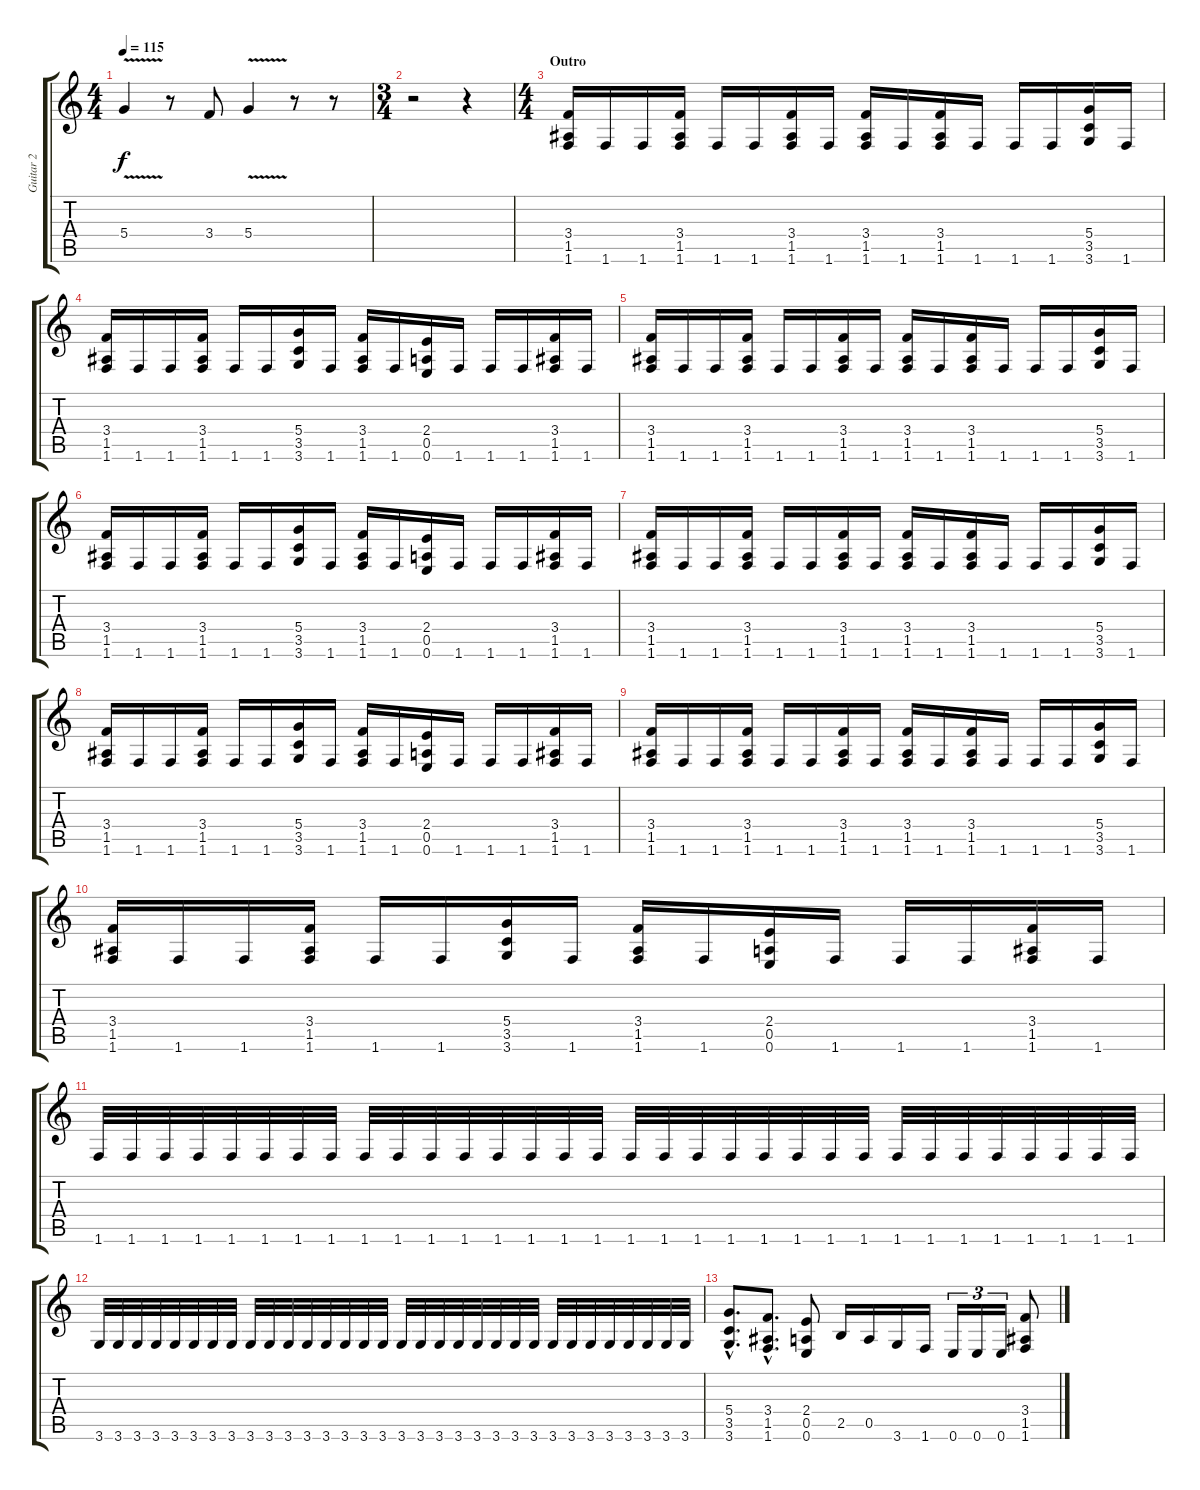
\track ("Guitar 2" "Guitar 2") {instrument guitarharmonics}
\staff {score tabs}
\tuning (E4 B3 G3 D3 A2 E2) {hide}
\ts (4 4)
\tempo 115
\clef g2
\ks c
5.4{v}.4{dy f} r.8 3.4.8 5.4{v}.4 r.8 r.8 |
\ts (3 4)
r.2 r.4 |
\ts (4 4)
\section ("" "Outro")
(3.4 1.5 1.6).16{instrument lead1square} 1.6.16 1.6.16 (3.4 1.5 1.6).16 1.6.16 1.6.16 (3.4 1.5 1.6).16 1.6.16 (3.4 1.5 1.6).16 1.6.16 (3.4 1.5 1.6).16 1.6.16 1.6.16 1.6.16 (5.4 3.5 3.6).16 1.6.16 |
(3.4 1.5 1.6).16 1.6.16 1.6.16 (3.4 1.5 1.6).16 1.6.16 1.6.16 (5.4 3.5 3.6).16 1.6.16 (3.4 1.5 1.6).16 1.6.16 (2.4 0.5 0.6).16 1.6.16 1.6.16 1.6.16 (3.4 1.5 1.6).16 1.6.16 |
(3.4 1.5 1.6).16 1.6.16 1.6.16 (3.4 1.5 1.6).16 1.6.16 1.6.16 (3.4 1.5 1.6).16 1.6.16 (3.4 1.5 1.6).16 1.6.16 (3.4 1.5 1.6).16 1.6.16 1.6.16 1.6.16 (5.4 3.5 3.6).16 1.6.16 |
(3.4 1.5 1.6).16 1.6.16 1.6.16 (3.4 1.5 1.6).16 1.6.16 1.6.16 (5.4 3.5 3.6).16 1.6.16 (3.4 1.5 1.6).16 1.6.16 (2.4 0.5 0.6).16 1.6.16 1.6.16 1.6.16 (3.4 1.5 1.6).16 1.6.16 |
(3.4 1.5 1.6).16 1.6.16 1.6.16 (3.4 1.5 1.6).16 1.6.16 1.6.16 (3.4 1.5 1.6).16 1.6.16 (3.4 1.5 1.6).16 1.6.16 (3.4 1.5 1.6).16 1.6.16 1.6.16 1.6.16 (5.4 3.5 3.6).16 1.6.16 |
(3.4 1.5 1.6).16 1.6.16 1.6.16 (3.4 1.5 1.6).16 1.6.16 1.6.16 (5.4 3.5 3.6).16 1.6.16 (3.4 1.5 1.6).16 1.6.16 (2.4 0.5 0.6).16 1.6.16 1.6.16 1.6.16 (3.4 1.5 1.6).16 1.6.16 |
(3.4 1.5 1.6).16 1.6.16 1.6.16 (3.4 1.5 1.6).16 1.6.16 1.6.16 (3.4 1.5 1.6).16 1.6.16 (3.4 1.5 1.6).16 1.6.16 (3.4 1.5 1.6).16 1.6.16 1.6.16 1.6.16 (5.4 3.5 3.6).16 1.6.16 |
(3.4 1.5 1.6).16 1.6.16 1.6.16 (3.4 1.5 1.6).16 1.6.16 1.6.16 (5.4 3.5 3.6).16 1.6.16 (3.4 1.5 1.6).16 1.6.16 (2.4 0.5 0.6).16 1.6.16 1.6.16 1.6.16 (3.4 1.5 1.6).16 1.6.16 |
1.6.32 1.6.32 1.6.32 1.6.32 1.6.32 1.6.32 1.6.32 1.6.32 1.6.32 1.6.32 1.6.32 1.6.32 1.6.32 1.6.32 1.6.32 1.6.32 1.6.32 1.6.32 1.6.32 1.6.32 1.6.32 1.6.32 1.6.32 1.6.32 1.6.32 1.6.32 1.6.32 1.6.32 1.6.32 1.6.32 1.6.32 1.6.32 |
3.6.32 3.6.32 3.6.32 3.6.32 3.6.32 3.6.32 3.6.32 3.6.32 3.6.32 3.6.32 3.6.32 3.6.32 3.6.32 3.6.32 3.6.32 3.6.32 3.6.32 3.6.32 3.6.32 3.6.32 3.6.32 3.6.32 3.6.32 3.6.32 3.6.32 3.6.32 3.6.32 3.6.32 3.6.32 3.6.32 3.6.32 3.6.32 |
(5.4{hac} 3.5{hac} 3.6{hac}).8{d} (3.4{hac} 1.5{hac} 1.6{hac}).8{d} (2.4 0.5 0.6).8 2.5.16 0.5.16 3.6.16 1.6.16 0.6.16{tu (3 2)} 0.6.16{tu (3 2)} 0.6.16{tu (3 2)} (3.4 1.5 1.6).8
